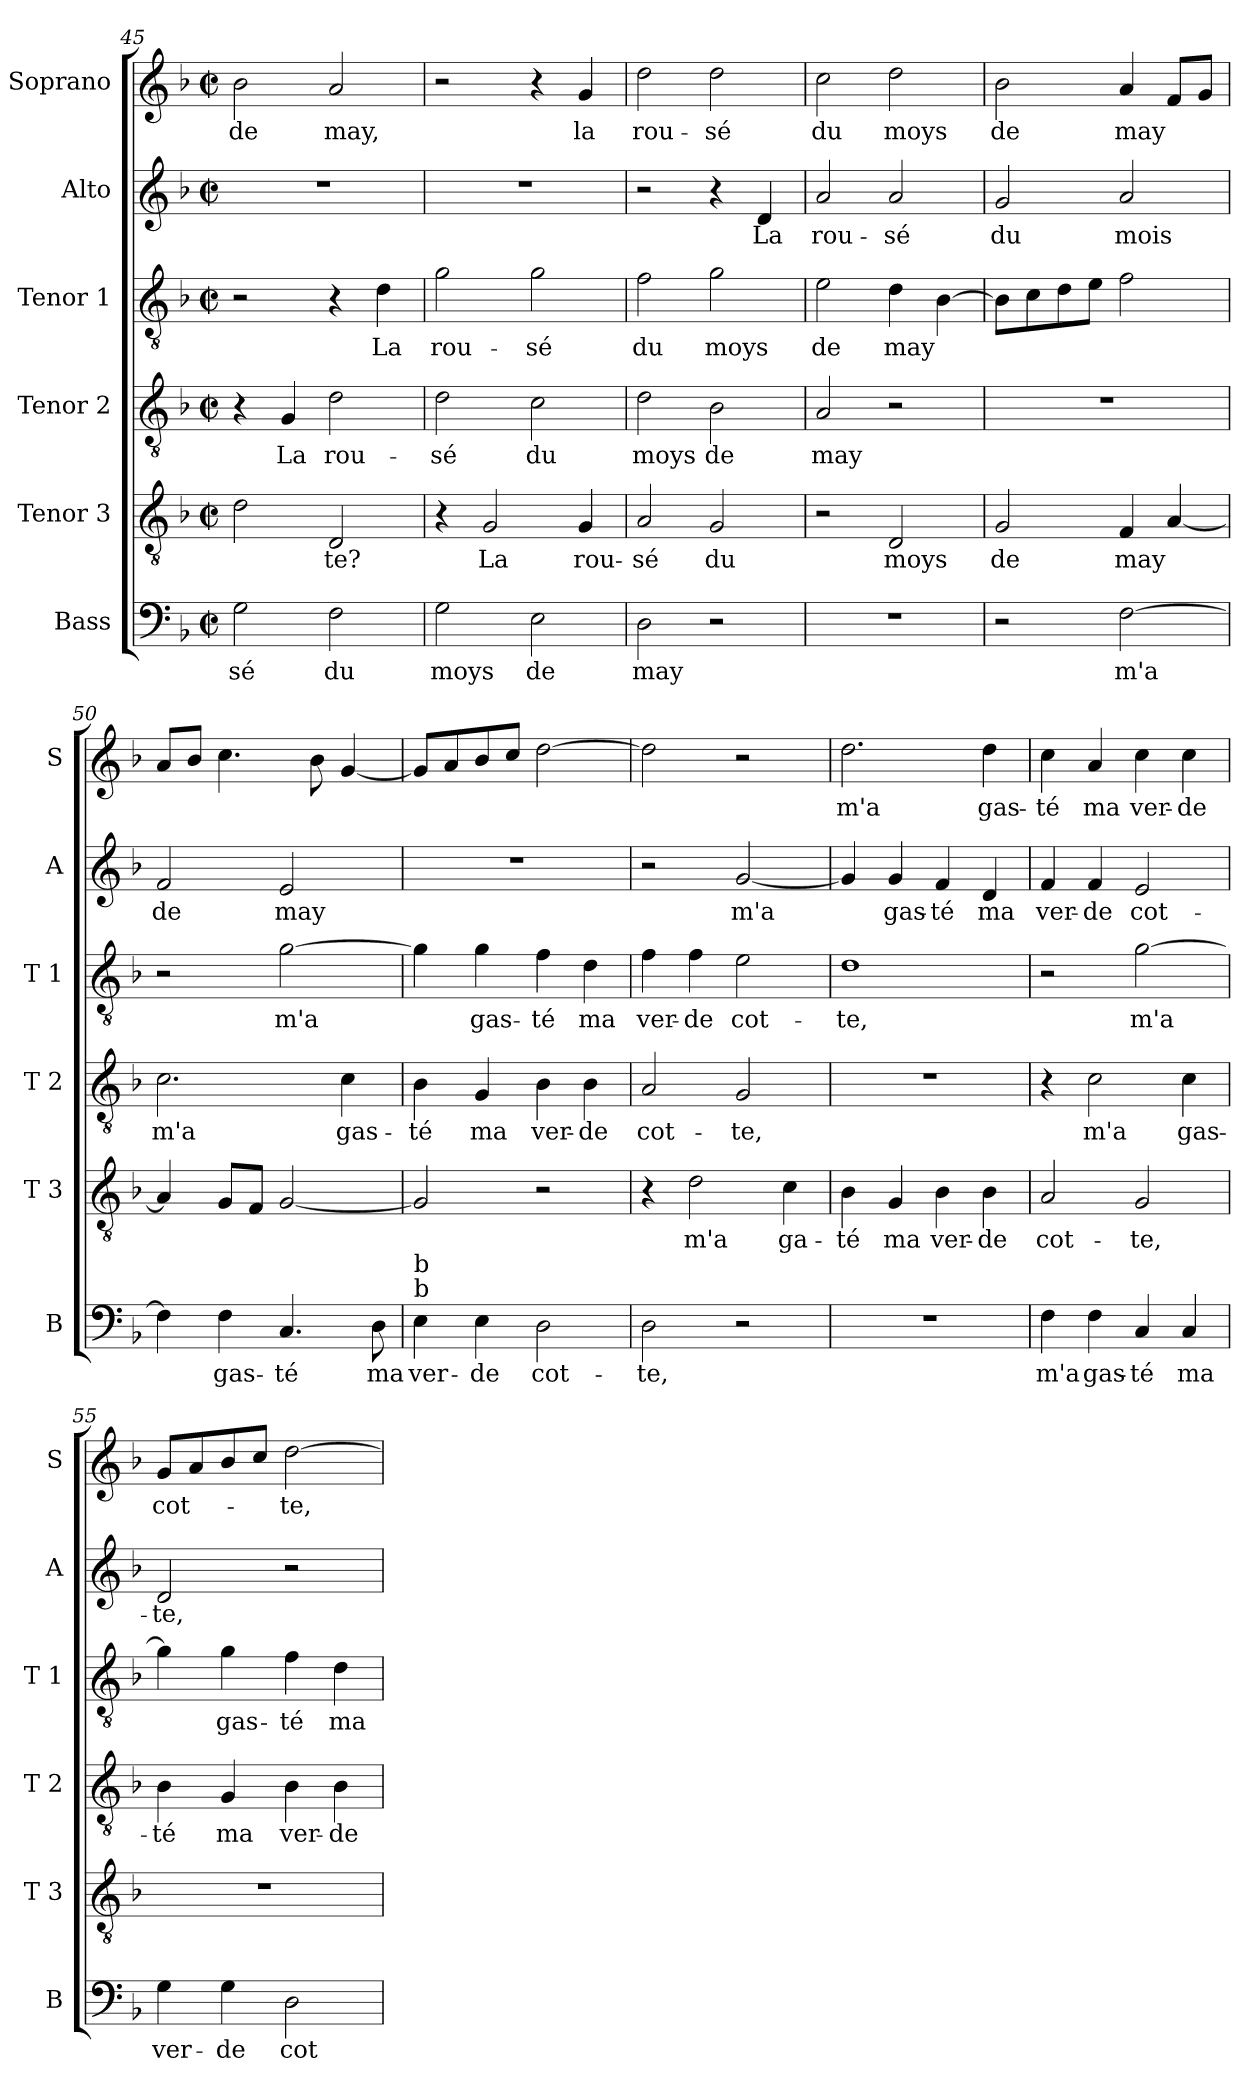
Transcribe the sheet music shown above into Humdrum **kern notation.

**kern	**text	**kern	**text	**kern	**text	**kern	**text	**kern	**text	**kern	**text
*part6	*part6	*part5	*part5	*part4	*part4	*part3	*part3	*part2	*part2	*part1	*part1
*staff6	*staff6	*staff5	*staff5	*staff4	*staff4	*staff3	*staff3	*staff2	*staff2	*staff1	*staff1
*I"Bass	*	*I"Tenor 3	*	*I"Tenor 2	*	*I"Tenor 1	*	*I"Alto	*	*I"Soprano	*
*I'B	*	*I'T 3	*	*I'T 2	*	*I'T 1	*	*I'A	*	*I'S	*
!!LO:LB:g=z
*clefF4	*	*clefGv2	*	*clefGv2	*	*clefGv2	*	*clefG2	*	*clefG2	*
*k[b-]	*	*k[b-]	*	*k[b-]	*	*k[b-]	*	*k[b-]	*	*k[b-]	*
*F:	*	*F:	*	*F:	*	*F:	*	*F:	*	*F:	*
*M2/2	*	*M2/2	*	*M2/2	*	*M2/2	*	*M2/2	*	*M2/2	*
*met(c|)	*	*met(c|)	*	*met(c|)	*	*met(c|)	*	*met(c|)	*	*met(c|)	*
=45	=45	=45	=45	=45	=45	=45	=45	=45	=45	=45	=45
2G\	-sé	2d\	.	4r	.	2r	.	1r	.	2b-\	de
.	.	.	.	4G/	La	.	.	.	.	.	.
2F\	du	2D/	-te?	2d\	rou-	4r	.	.	.	2a/	may,
.	.	.	.	.	.	4d\	La	.	.	.	.
=46	=46	=46	=46	=46	=46	=46	=46	=46	=46	=46	=46
2G\	moys	4r	.	2d\	-sé	2g\	rou-	1r	.	2r	.
.	.	2G/	La	.	.	.	.	.	.	.	.
2E\	de	.	.	2c\	du	2g\	-sé	.	.	4r	.
.	.	4G/	rou-	.	.	.	.	.	.	4g/	la
=47	=47	=47	=47	=47	=47	=47	=47	=47	=47	=47	=47
2D\	may	2A/	-sé	2d\	moys	2f\	du	2r	.	2dd\	rou-
2r	.	2G/	du	2B-\	de	2g\	moys	4r	.	2dd\	-sé
.	.	.	.	.	.	.	.	4d/	La	.	.
=48	=48	=48	=48	=48	=48	=48	=48	=48	=48	=48	=48
1r	.	2r	.	2A/	may	2e\	de	2a/	rou-	2cc\	du
.	.	2D/	moys	2r	.	4d\	may	2a/	-sé	2dd\	moys
.	.	.	.	.	.	[4B-\	.	.	.	.	.
=49	=49	=49	=49	=49	=49	=49	=49	=49	=49	=49	=49
2r	.	2G/	de	1r	.	8B-\L]	.	2g/	du	2b-\	de
.	.	.	.	.	.	8c\	.	.	.	.	.
.	.	.	.	.	.	8d\	.	.	.	.	.
.	.	.	.	.	.	8e\J	.	.	.	.	.
[2F\	m'a	4F/	may	.	.	2f\	.	2a/	mois	4a/	may
.	.	[4A/	.	.	.	.	.	.	.	8f/L	.
.	.	.	.	.	.	.	.	.	.	8g/J	.
=50	=50	=50	=50	=50	=50	=50	=50	=50	=50	=50	=50
4F\]	.	4A/]	.	2.c\	m'a	2r	.	2f/	de	8a/L	.
.	.	.	.	.	.	.	.	.	.	8b-/J	.
4F\	gas-	8G/L	.	.	.	.	.	.	.	4.cc\	.
.	.	8F/J	.	.	.	.	.	.	.	.	.
4.C/	-té	[2G/	.	.	.	[2g\	m'a	2e/	may	.	.
.	.	.	.	.	.	.	.	.	.	8b-\	.
.	.	.	.	4c\	gas-	.	.	.	.	[4g/	.
8D\	ma	.	.	.	.	.	.	.	.	.	.
=51	=51	=51	=51	=51	=51	=51	=51	=51	=51	=51	=51
!LO:TX:a:t=b	!	!	!	!	!	!	!	!	!	!	!
!LO:TX:a:t=b	!	!	!	!	!	!	!	!	!	!	!
4E\	ver-	2G/]	.	4B-\	-té	4g\]	.	1r	.	8g/L]	.
.	.	.	.	.	.	.	.	.	.	8a/	.
4E\	-de	.	.	4G/	ma	4g\	gas-	.	.	8b-/	.
.	.	.	.	.	.	.	.	.	.	8cc/J	.
2D\	cot-	2r	.	4B-\	ver-	4f\	-té	.	.	[2dd\	.
.	.	.	.	4B-\	-de	4d\	ma	.	.	.	.
!!LO:PB:g=z
=52	=52	=52	=52	=52	=52	=52	=52	=52	=52	=52	=52
2D\	-te,	4r	.	2A/	cot-	4f\	ver-	2r	.	2dd\]	.
.	.	2d\	m'a	.	.	4f\	-de	.	.	.	.
2r	.	.	.	2G/	-te,	2e\	cot-	[2g/	m'a	2r	.
.	.	4c\	ga-	.	.	.	.	.	.	.	.
=53	=53	=53	=53	=53	=53	=53	=53	=53	=53	=53	=53
1r	.	4B-\	-té	1r	.	1d	-te,	4g/]	.	2.dd\	m'a
.	.	4G/	ma	.	.	.	.	4g/	gas-	.	.
.	.	4B-\	ver-	.	.	.	.	4f/	-té	.	.
.	.	4B-\	-de	.	.	.	.	4d/	ma	4dd\	gas-
=54	=54	=54	=54	=54	=54	=54	=54	=54	=54	=54	=54
4F\	m'a	2A/	cot-	4r	.	2r	.	4f/	ver-	4cc\	-té
4F\	gas-	.	.	2c\	m'a	.	.	4f/	-de	4a/	ma
4C/	-té	2G/	-te,	.	.	[2g\	m'a	2e/	cot-	4cc\	ver-
4C/	ma	.	.	4c\	gas-	.	.	.	.	4cc\	-de
=55	=55	=55	=55	=55	=55	=55	=55	=55	=55	=55	=55
4G\	ver-	1r	.	4B-\	-té	4g\]	.	2d/	-te,	8g/L	cot-
.	.	.	.	.	.	.	.	.	.	8a/	.
4G\	-de	.	.	4G/	ma	4g\	gas-	.	.	8b-/	.
.	.	.	.	.	.	.	.	.	.	8cc/J	.
2D\	cot-	.	.	4B-\	ver-	4f\	-té	2r	.	[2dd\	-te,
.	.	.	.	4B-\	-de	4d\	ma	.	.	.	.
=	=	=	=	=	=	=	=	=	=	=	=
*-	*-	*-	*-	*-	*-	*-	*-	*-	*-	*-	*-
